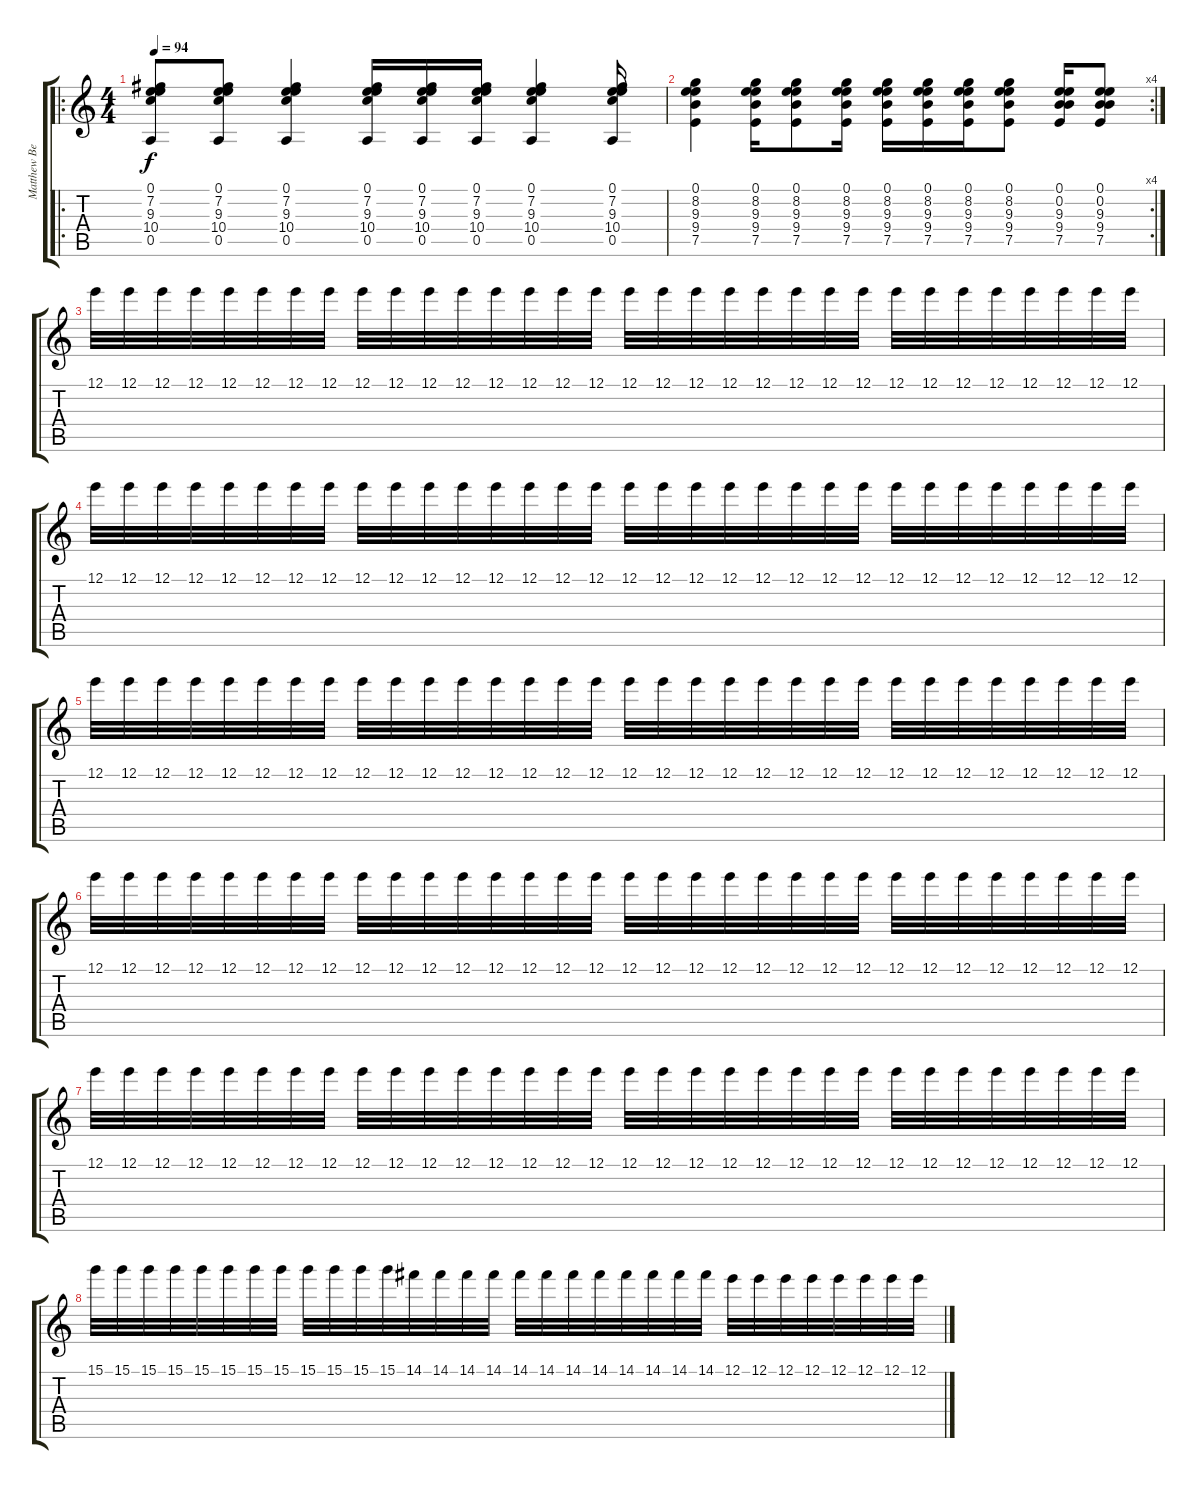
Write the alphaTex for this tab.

\track ("Matthew Bellamy" "Matthew Be") {instrument acousticguitarsteel}
\staff {score tabs}
\tuning (E4 B3 G3 D3 A2 E2) {hide}
\ro
\ts (4 4)
\tempo 94
\clef g2
\ks c
(0.1 7.2 9.3 10.4 0.5).8{dy f} (0.1 7.2 9.3 10.4 0.5).8 (0.1 7.2 9.3 10.4 0.5).4 (0.1 7.2 9.3 10.4 0.5).16 (0.1 7.2 9.3 10.4 0.5).16 (0.1 7.2 9.3 10.4 0.5).16 (0.1 7.2 9.3 10.4 0.5).4 (0.1 7.2 9.3 10.4 0.5).16 |
\rc 4
(0.1 8.2 9.3 9.4 7.5).4 (0.1 8.2 9.3 9.4 7.5).16 (0.1 8.2 9.3 9.4 7.5).8 (0.1 8.2 9.3 9.4 7.5).16 (0.1 8.2 9.3 9.4 7.5).16 (0.1 8.2 9.3 9.4 7.5).16 (0.1 8.2 9.3 9.4 7.5).16 (0.1 8.2 9.3 9.4 7.5).8 (0.1 0.2 9.3 9.4 7.5).16 (0.1 0.2 9.3 9.4 7.5).8 |
12.1.32 12.1.32 12.1.32 12.1.32 12.1.32 12.1.32 12.1.32 12.1.32 12.1.32 12.1.32 12.1.32 12.1.32 12.1.32 12.1.32 12.1.32 12.1.32 12.1.32 12.1.32 12.1.32 12.1.32 12.1.32 12.1.32 12.1.32 12.1.32 12.1.32 12.1.32 12.1.32 12.1.32 12.1.32 12.1.32 12.1.32 12.1.32 |
12.1.32 12.1.32 12.1.32 12.1.32 12.1.32 12.1.32 12.1.32 12.1.32 12.1.32 12.1.32 12.1.32 12.1.32 12.1.32 12.1.32 12.1.32 12.1.32 12.1.32 12.1.32 12.1.32 12.1.32 12.1.32 12.1.32 12.1.32 12.1.32 12.1.32 12.1.32 12.1.32 12.1.32 12.1.32 12.1.32 12.1.32 12.1.32 |
12.1.32 12.1.32 12.1.32 12.1.32 12.1.32 12.1.32 12.1.32 12.1.32 12.1.32 12.1.32 12.1.32 12.1.32 12.1.32 12.1.32 12.1.32 12.1.32 12.1.32 12.1.32 12.1.32 12.1.32 12.1.32 12.1.32 12.1.32 12.1.32 12.1.32 12.1.32 12.1.32 12.1.32 12.1.32 12.1.32 12.1.32 12.1.32 |
12.1.32 12.1.32 12.1.32 12.1.32 12.1.32 12.1.32 12.1.32 12.1.32 12.1.32 12.1.32 12.1.32 12.1.32 12.1.32 12.1.32 12.1.32 12.1.32 12.1.32 12.1.32 12.1.32 12.1.32 12.1.32 12.1.32 12.1.32 12.1.32 12.1.32 12.1.32 12.1.32 12.1.32 12.1.32 12.1.32 12.1.32 12.1.32 |
12.1.32 12.1.32 12.1.32 12.1.32 12.1.32 12.1.32 12.1.32 12.1.32 12.1.32 12.1.32 12.1.32 12.1.32 12.1.32 12.1.32 12.1.32 12.1.32 12.1.32 12.1.32 12.1.32 12.1.32 12.1.32 12.1.32 12.1.32 12.1.32 12.1.32 12.1.32 12.1.32 12.1.32 12.1.32 12.1.32 12.1.32 12.1.32 |
15.1.32 15.1.32 15.1.32 15.1.32 15.1.32 15.1.32 15.1.32 15.1.32 15.1.32 15.1.32 15.1.32 15.1.32 14.1.32 14.1.32 14.1.32 14.1.32 14.1.32 14.1.32 14.1.32 14.1.32 14.1.32 14.1.32 14.1.32 14.1.32 12.1.32 12.1.32 12.1.32 12.1.32 12.1.32 12.1.32 12.1.32 12.1.32
